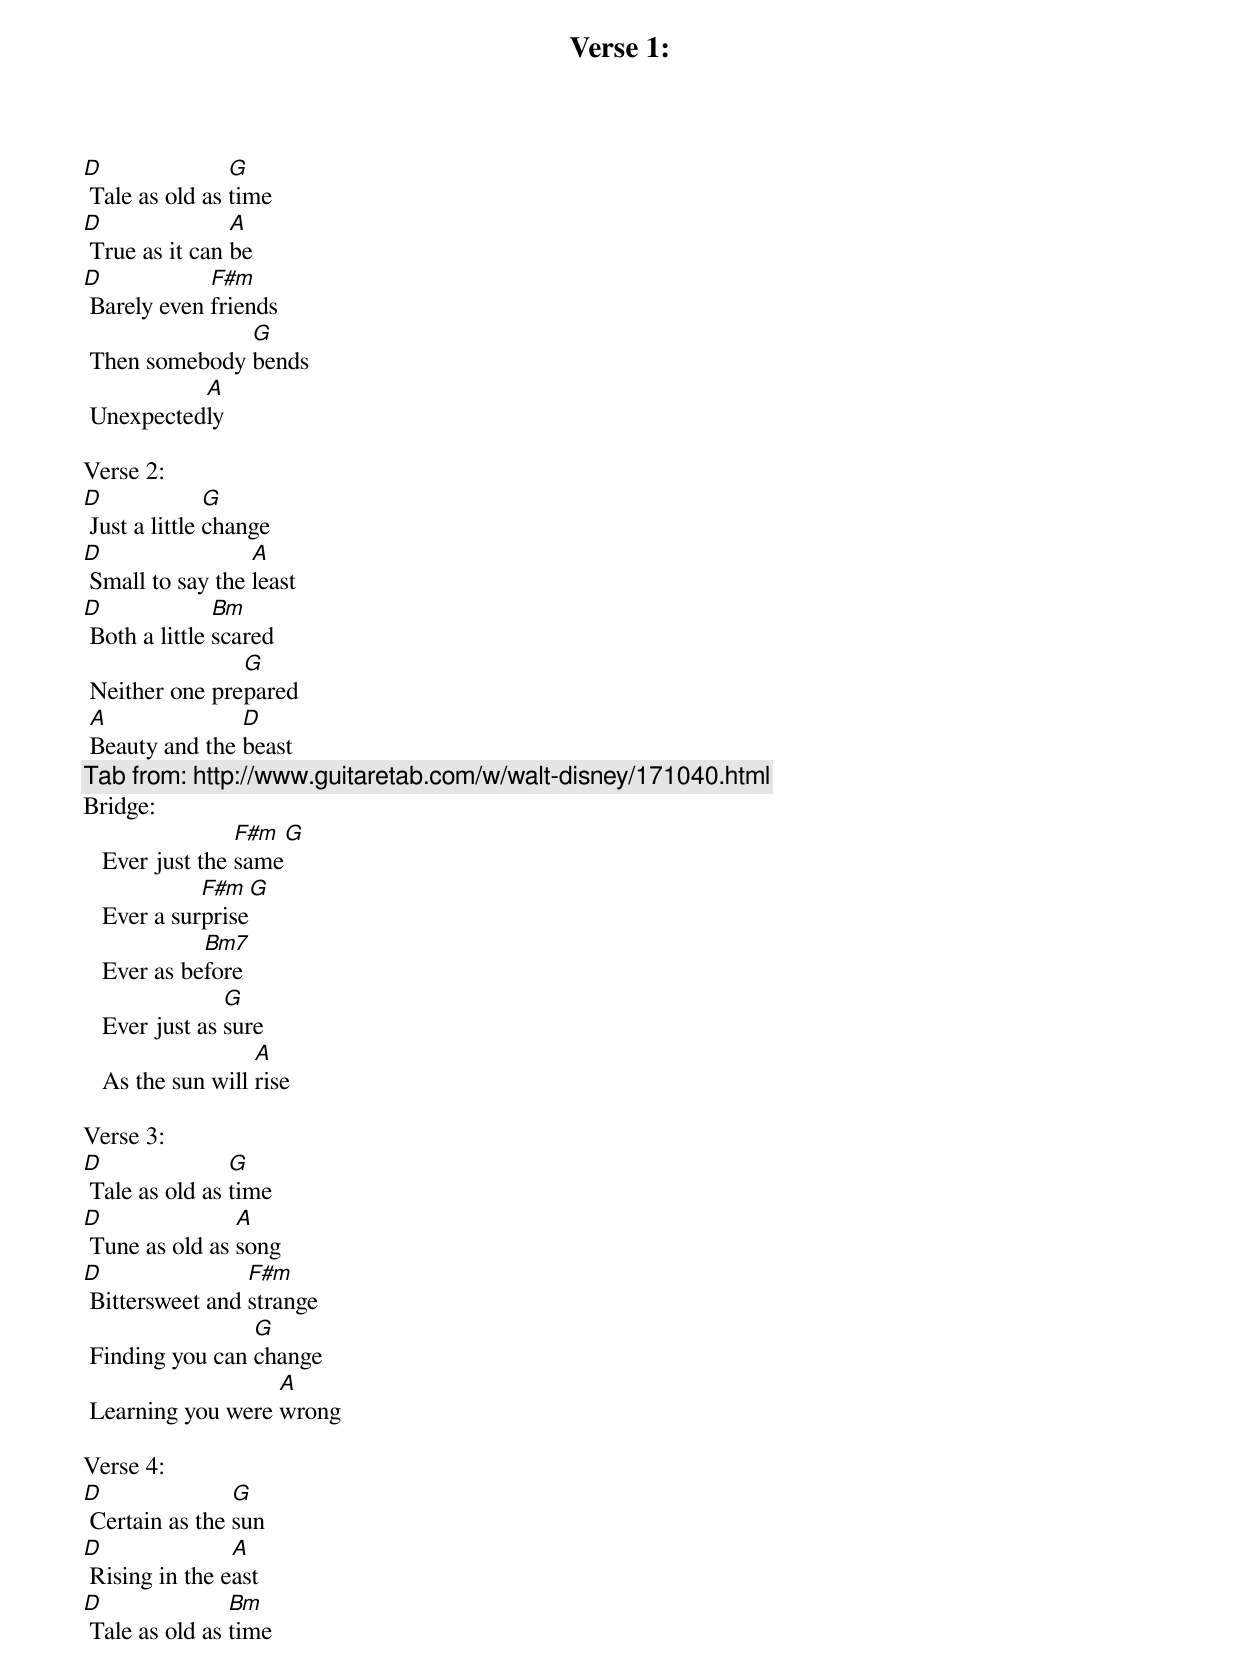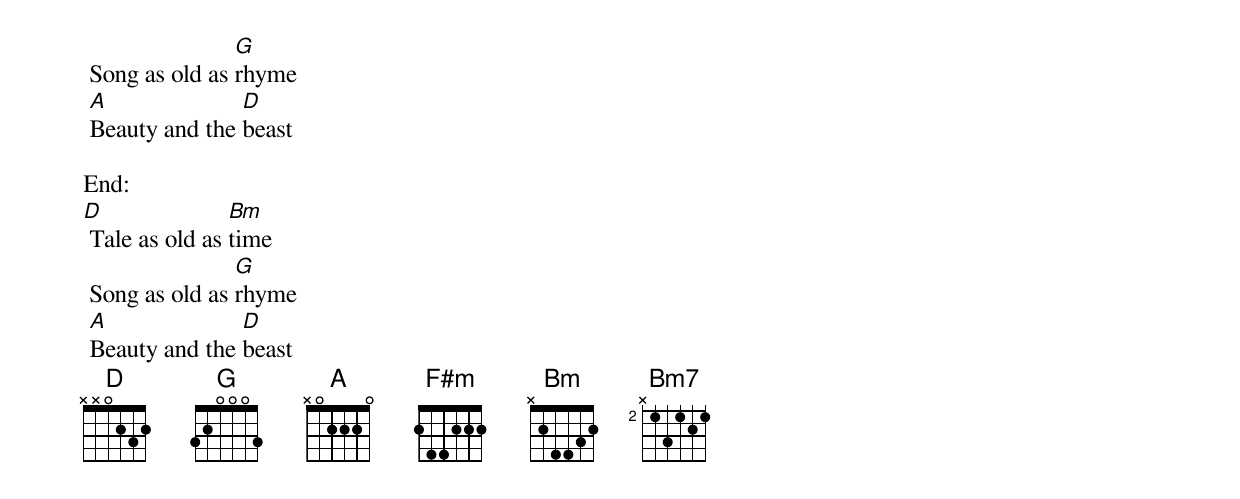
Verse 1:
D               G
 Tale as old as time
D               A
 True as it can be
D            F#m
 Barely even friends
               G
 Then somebody bends
           A
 Unexpectedly

Verse 2:
D              G
 Just a little change
D                 A
 Small to say the least
D              Bm
 Both a little scared
                G
 Neither one prepared
 A              D
 Beauty and the beast
[ Tab from: http://www.guitaretab.com/w/walt-disney/171040.html ]
Bridge:
                 F#m  G
   Ever just the same
             F#m  G
   Ever a surprise
             Bm7
   Ever as before
                G
   Ever just as sure
                   A
   As the sun will rise

Verse 3:
D               G
 Tale as old as time
D               A
 Tune as old as song
D                F#m
 Bittersweet and strange
                 G
 Finding you can change
                   A
 Learning you were wrong

Verse 4:
D               G
 Certain as the sun
D               A
 Rising in the east
D               Bm
 Tale as old as time
                G
 Song as old as rhyme
 A              D
 Beauty and the beast

End:
D               Bm
 Tale as old as time
                G
 Song as old as rhyme
 A              D
 Beauty and the beast
